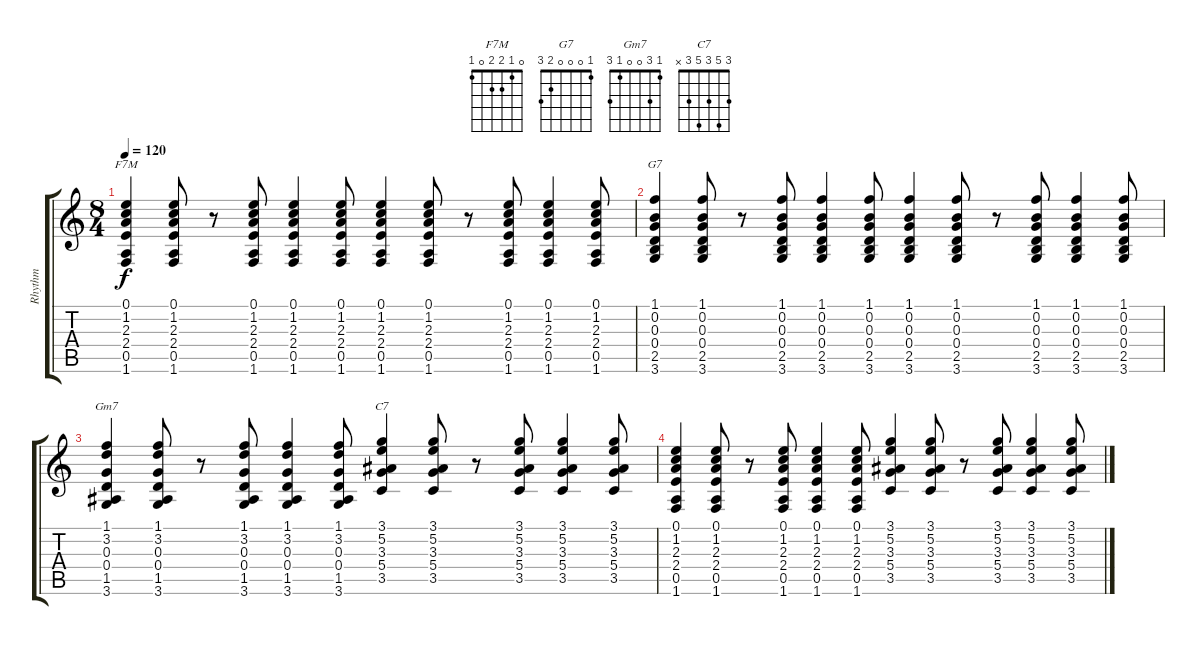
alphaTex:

\track ("Rhythm" "Rhythm") {instrument acousticguitarnylon}
\staff {score tabs}
\tuning (E4 B3 G3 D3 A2 E2) {hide}
\chord ("F7M" 0 1 2 2 0 1)
\chord ("G7" 1 0 0 0 2 3)
\chord ("Gm7" 1 3 0 0 1 3)
\chord ("C7" 3 5 3 5 3 x)
\ts (8 4)
\tempo 120
\clef g2
\ks c
(0.1 1.2 2.3 2.4 0.5 1.6).4{ch "F7M" dy f} (0.1 1.2 2.3 2.4 0.5 1.6).8 r.8 (0.1 1.2 2.3 2.4 0.5 1.6).8 (0.1 1.2 2.3 2.4 0.5 1.6).4 (0.1 1.2 2.3 2.4 0.5 1.6).8 (0.1 1.2 2.3 2.4 0.5 1.6).4 (0.1 1.2 2.3 2.4 0.5 1.6).8 r.8 (0.1 1.2 2.3 2.4 0.5 1.6).8 (0.1 1.2 2.3 2.4 0.5 1.6).4 (0.1 1.2 2.3 2.4 0.5 1.6).8 |
(1.1 0.2 0.3 0.4 2.5 3.6).4{ch "G7"} (1.1 0.2 0.3 0.4 2.5 3.6).8 r.8 (1.1 0.2 0.3 0.4 2.5 3.6).8 (1.1 0.2 0.3 0.4 2.5 3.6).4 (1.1 0.2 0.3 0.4 2.5 3.6).8 (1.1 0.2 0.3 0.4 2.5 3.6).4 (1.1 0.2 0.3 0.4 2.5 3.6).8 r.8 (1.1 0.2 0.3 0.4 2.5 3.6).8 (1.1 0.2 0.3 0.4 2.5 3.6).4 (1.1 0.2 0.3 0.4 2.5 3.6).8 |
(1.1 3.2 0.3 0.4 1.5 3.6).4{ch "Gm7"} (1.1 3.2 0.3 0.4 1.5 3.6).8 r.8 (1.1 3.2 0.3 0.4 1.5 3.6).8 (1.1 3.2 0.3 0.4 1.5 3.6).4 (1.1 3.2 0.3 0.4 1.5 3.6).8 (3.1 5.2 3.3 5.4 3.5).4{ch "C7"} (3.1 5.2 3.3 5.4 3.5).8 r.8 (3.1 5.2 3.3 5.4 3.5).8 (3.1 5.2 3.3 5.4 3.5).4 (3.1 5.2 3.3 5.4 3.5).8 |
(0.1 1.2 2.3 2.4 0.5 1.6).4 (0.1 1.2 2.3 2.4 0.5 1.6).8 r.8 (0.1 1.2 2.3 2.4 0.5 1.6).8 (0.1 1.2 2.3 2.4 0.5 1.6).4 (0.1 1.2 2.3 2.4 0.5 1.6).8 (3.1 5.2 3.3 5.4 3.5).4 (3.1 5.2 3.3 5.4 3.5).8 r.8 (3.1 5.2 3.3 5.4 3.5).8 (3.1 5.2 3.3 5.4 3.5).4 (3.1 5.2 3.3 5.4 3.5).8
